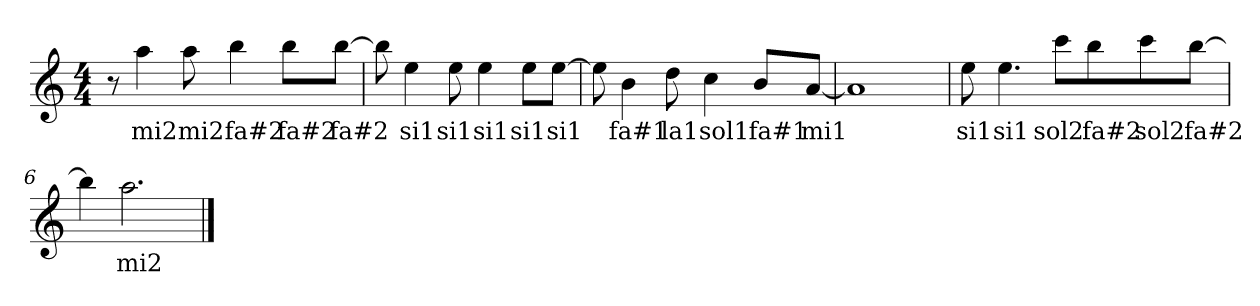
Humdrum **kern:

**kern	**text
*part1	*part1
*staff1	*staff1
*clefG2	*
*k[]	*
*C:	*
*M4/4	*
=1	=1
8r	.
!	!LO:LY:b
4aa\	mi2
!	!LO:LY:b
8aa\	mi2
!	!LO:LY:b
4bb\	fa#2
!	!LO:LY:b
8bb\L	fa#2
!	!LO:LY:b
[8bb\J	fa#2
=2	=2
8bb\]	.
!	!LO:LY:b
4ee\	si1
!	!LO:LY:b
8ee\	si1
!	!LO:LY:b
4ee\	si1
!	!LO:LY:b
8ee\L	si1
!	!LO:LY:b
[8ee\J	si1
=3	=3
8ee\]	.
!	!LO:LY:b
4b\	fa#1
!	!LO:LY:b
8dd\	la1
!	!LO:LY:b
4cc\	sol1
!	!LO:LY:b
8b/L	fa#1
!	!LO:LY:b
[8a/J	mi1
=4	=4
1a]	.
!!LO:LB:g=z
=5	=5
!	!LO:LY:b
8ee\	si1
!	!LO:LY:b
4.ee\	si1
!	!LO:LY:b
8ccc\L	sol2
!	!LO:LY:b
8bb\	fa#2
!	!LO:LY:b
8ccc\	sol2
!	!LO:LY:b
[8bb\J	fa#2
=6	=6
4bb\]	.
!	!LO:LY:b
2.aa\	mi2
==	==
*-	*-
